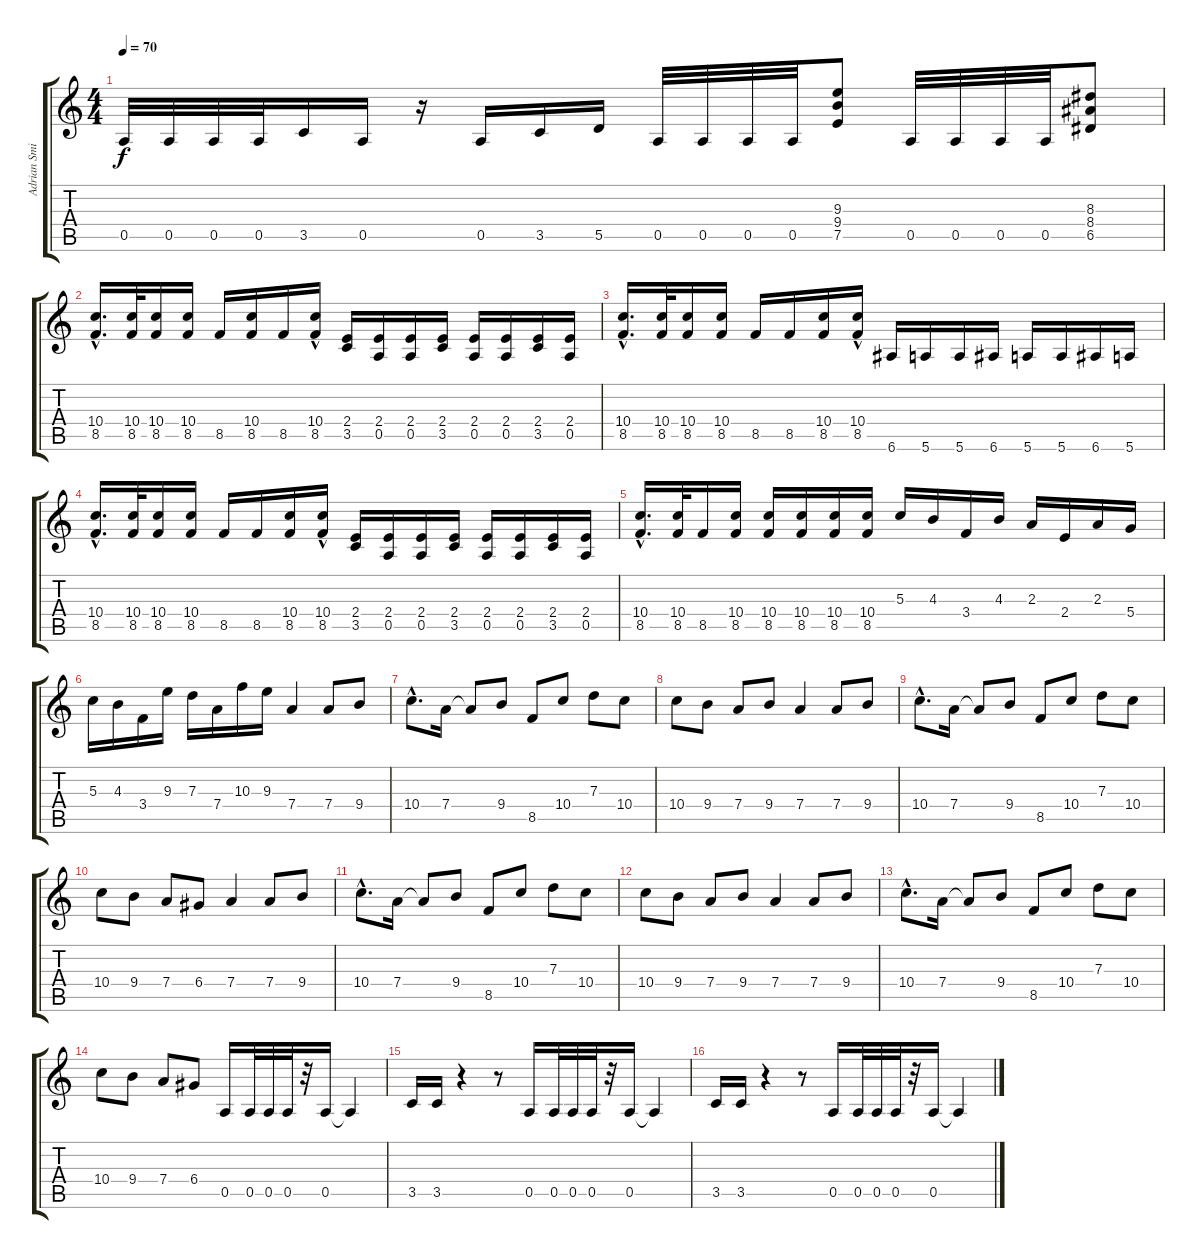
\track ("Adrian Smith" "Adrian Smi") {instrument distortionguitar}
\staff {score tabs}
\tuning (E4 B3 G3 D3 A2 E2) {hide}
\ts (4 4)
\tempo 70
\clef g2
\ks c
0.5.32{dy f} 0.5.32 0.5.32 0.5.32 3.5.16 0.5.16 r.16 0.5.16 3.5.16 5.5.16 0.5.32 0.5.32 0.5.32 0.5.32 (9.3 9.4 7.5).8 0.5.32 0.5.32 0.5.32 0.5.32 (8.3 8.4 6.5).8 |
(10.4{hac} 8.5{hac}).16{d} (10.4 8.5).32 (10.4 8.5).16 (10.4 8.5).16 8.5.16 (10.4 8.5).16 8.5.16 (10.4{hac} 8.5{hac}).16 (2.4 3.5).16 (2.4 0.5).16 (2.4 0.5).16 (2.4 3.5).16 (2.4 0.5).16 (2.4 0.5).16 (2.4 3.5).16 (2.4 0.5).16 |
(10.4{hac} 8.5{hac}).16{d} (10.4 8.5).32 (10.4 8.5).16 (10.4 8.5).16 8.5.16 8.5.16 (10.4 8.5).16 (10.4{hac} 8.5{hac}).16 6.6.16 5.6.16 5.6.16 6.6.16 5.6.16 5.6.16 6.6.16 5.6.16 |
(10.4{hac} 8.5{hac}).16{d} (10.4 8.5).32 (10.4 8.5).16 (10.4 8.5).16 8.5.16 8.5.16 (10.4 8.5).16 (10.4{hac} 8.5{hac}).16 (2.4 3.5).16 (2.4 0.5).16 (2.4 0.5).16 (2.4 3.5).16 (2.4 0.5).16 (2.4 0.5).16 (2.4 3.5).16 (2.4 0.5).16 |
(10.4{hac} 8.5{hac}).16{d} (10.4 8.5).32 8.5.16 (10.4 8.5).16 (10.4 8.5).16 (10.4 8.5).16 (10.4 8.5).16 (10.4 8.5).16 5.3.16 4.3.16 3.4.16 4.3.16 2.3.16 2.4.16 2.3.16 5.4.16 |
5.3.16 4.3.16 3.4.16 9.3.16 7.3.16 7.4.16 10.3.16 9.3.16 7.4.4 7.4.8 9.4.8 |
10.4{hac}.8{d} 7.4.16 7.4{t}.8 9.4.8 8.5.8 10.4.8 7.3.8 10.4.8 |
10.4.8 9.4.8 7.4.8 9.4.8 7.4.4 7.4.8 9.4.8 |
10.4{hac}.8{d} 7.4.16 7.4{t}.8 9.4.8 8.5.8 10.4.8 7.3.8 10.4.8 |
10.4.8 9.4.8 7.4.8 6.4.8 7.4.4 7.4.8 9.4.8 |
10.4{hac}.8{d} 7.4.16 7.4{t}.8 9.4.8 8.5.8 10.4.8 7.3.8 10.4.8 |
10.4.8 9.4.8 7.4.8 9.4.8 7.4.4 7.4.8 9.4.8 |
10.4{hac}.8{d} 7.4.16 7.4{t}.8 9.4.8 8.5.8 10.4.8 7.3.8 10.4.8 |
10.4.8 9.4.8 7.4.8 6.4.8 0.5.16 0.5.32 0.5.32 0.5.32 r.32 0.5.16 0.5{t}.4 |
3.5.16 3.5.16 r.4 r.8 0.5.16 0.5.32 0.5.32 0.5.32 r.32 0.5.16 0.5{t}.4 |
3.5.16 3.5.16 r.4 r.8 0.5.16 0.5.32 0.5.32 0.5.32 r.32 0.5.16 0.5{t}.4
